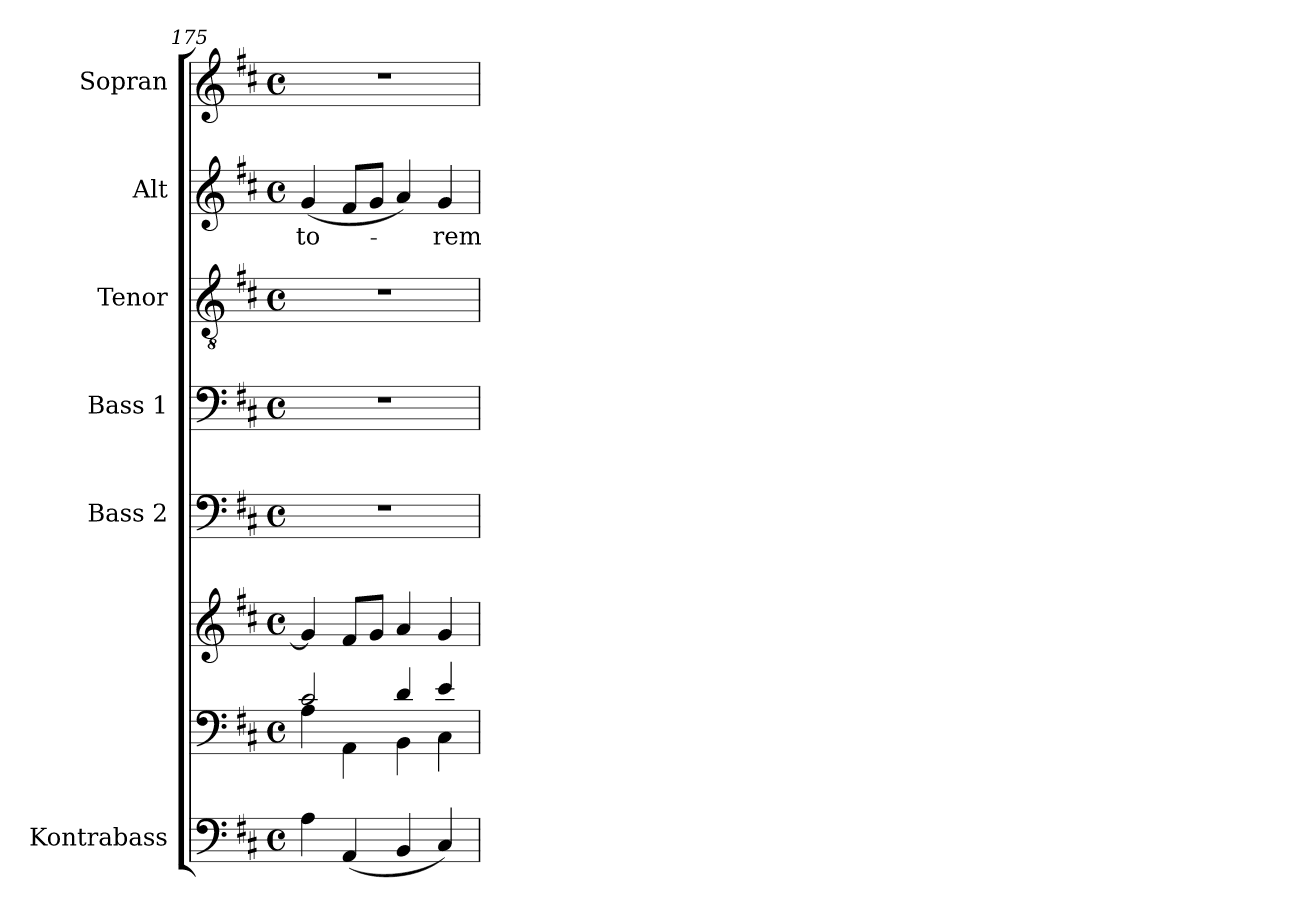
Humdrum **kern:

**kern	**kern	**kern	**kern	**kern	**kern	**kern	**text	**kern
*part7	*part6	*part6	*part5	*part4	*part3	*part2	*part2	*part1
*staff8	*staff7	*staff6	*staff5	*staff4	*staff3	*staff2	*staff2	*staff1
*I"Kontrabass	*	*	*I"Bass 2	*I"Bass 1	*I"Tenor	*I"Alt	*	*I"Sopran
*I'Kb.	*	*	*I'B. 2	*I'B. 1	*I'T.	*I'A.	*	*I'S.
*clefF4	*clefF4	*clefG2	*clefF4	*clefF4	*clefGv2	*clefG2	*	*clefG2
*ITrd7c12	*	*	*	*	*	*	*	*
*k[f#c#]	*k[f#c#]	*k[f#c#]	*k[f#c#]	*k[f#c#]	*k[f#c#]	*k[f#c#]	*	*k[f#c#]
*D:	*D:	*D:	*D:	*D:	*D:	*D:	*	*D:
*M4/4	*M4/4	*M4/4	*M4/4	*M4/4	*M4/4	*M4/4	*	*M4/4
*met(c)	*met(c)	*met(c)	*met(c)	*met(c)	*met(c)	*met(c)	*	*met(c)
=175	=175	=175	=175	=175	=175	=175	=175	=175
*	*^	*	*	*	*	*	*	*
!	!	!	!	!	!	!	!	!LO:LY:b	!
4AA\	2c#/	4A\	4g/]	1r	1r	1r	(<4g/	-to-	1r
(<4AAA/	.	4AA\	8f#/L	.	.	.	8f#/L	.	.
.	.	.	8g/J	.	.	.	8g/J	.	.
4BBB/	4d/	4BB\	4a/	.	.	.	4a/)	.	.
!	!	!	!	!	!	!	!	!LO:LY:b	!
4CC#/)	4e/	4C#\	4g/	.	.	.	4g/	-rem	.
*	*v	*v	*	*	*	*	*	*	*
=	=	=	=	=	=	=	=	=
*-	*-	*-	*-	*-	*-	*-	*-	*-
